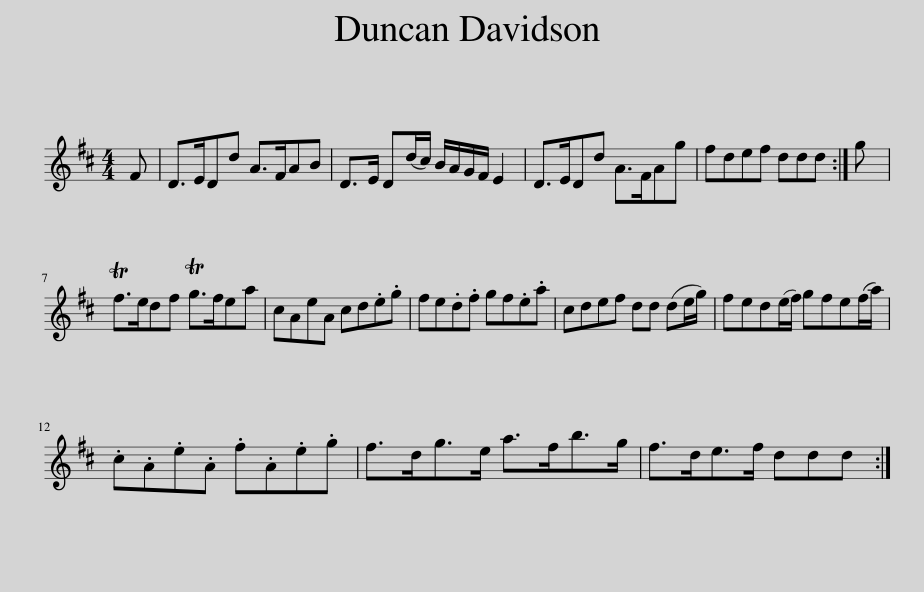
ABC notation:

X:1
L:1/8
M:4/4
I:linebreak $
K:D
V:1 treble
V:1
 F | D>EDd A>FAB | D>E D(d/c/) B/A/G/F/ E2 | D>EDd A>FAg | fdef ddd :| %5
 g |$ Tf>edf Tg>fea | cAeA cd.e.g | fe.d.f gf.e.a | cdef dd (de/g/) | %10
 fed(e/f/) gfe(f/a/) |$ .c.A.e.A .f.A.e.g | f>dg>e a>fb>g | f>de>f ddd :| %14
